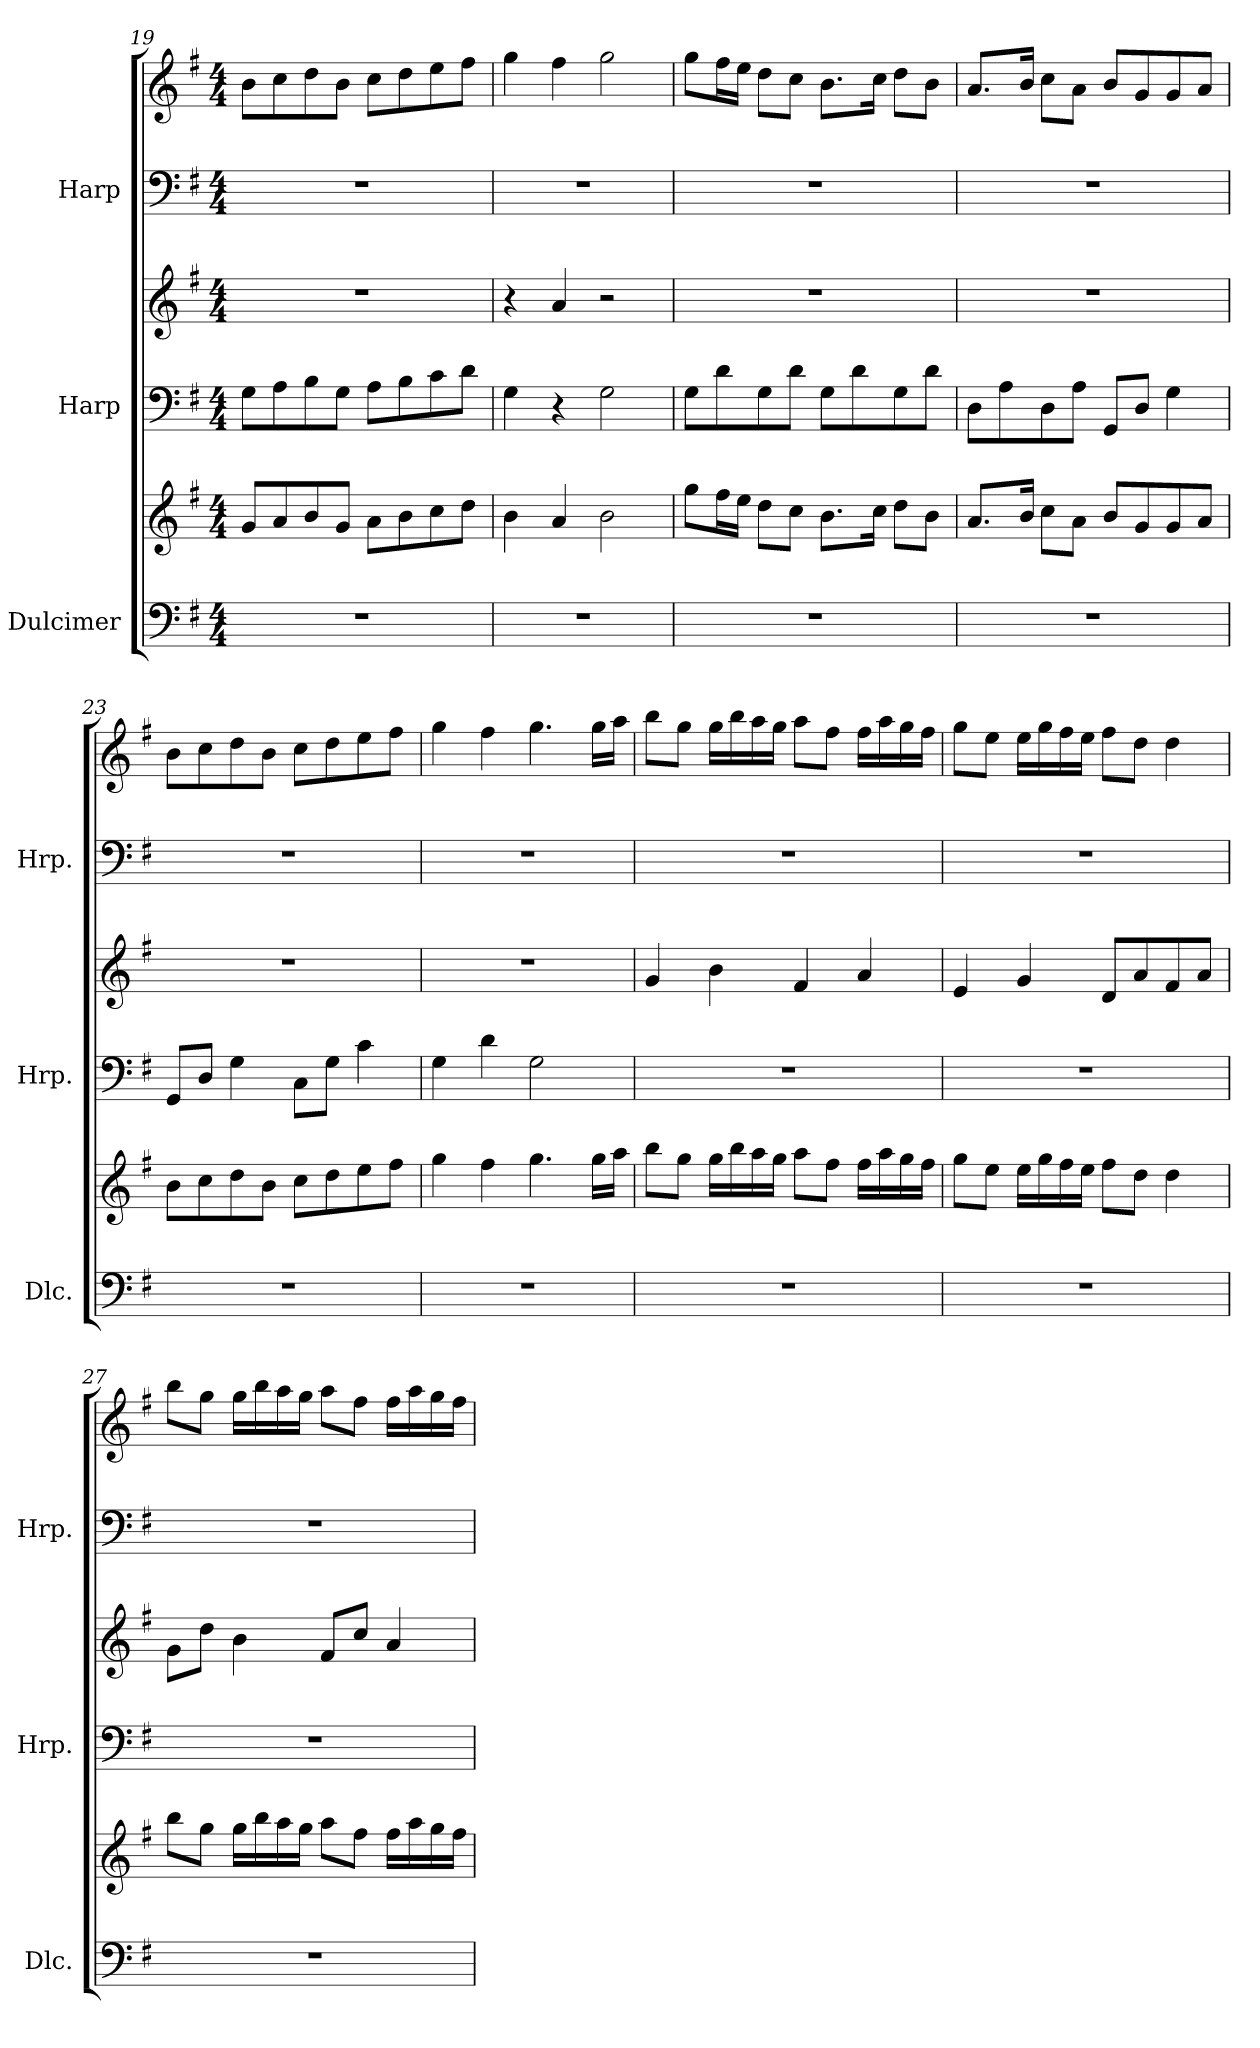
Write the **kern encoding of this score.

**kern	**kern	**kern	**kern	**kern	**kern
*part3	*part3	*part2	*part2	*part1	*part1
*staff6	*staff5	*staff4	*staff3	*staff2	*staff1
*I"Dulcimer	*	*I"Harp	*	*I"Harp	*
*I'Dlc.	*	*I'Hrp.	*	*I'Hrp.	*
*clefF4	*clefG2	*clefF4	*clefG2	*clefF4	*clefG2
*k[f#]	*k[f#]	*k[f#]	*k[f#]	*k[f#]	*k[f#]
*M4/4	*M4/4	*M4/4	*M4/4	*M4/4	*M4/4
=19	=19	=19	=19	=19	=19
1r	8g/L	8G\L	1r	1r	8b\L
.	8a/	8A\	.	.	8cc\
.	8b/	8B\	.	.	8dd\
.	8g/J	8G\J	.	.	8b\J
.	8a\L	8A\L	.	.	8cc\L
.	8b\	8B\	.	.	8dd\
.	8cc\	8c\	.	.	8ee\
.	8dd\J	8d\J	.	.	8ff#\J
=20	=20	=20	=20	=20	=20
1r	4b\	4G\	4r	1r	4gg\
.	4a/	4r	4a/	.	4ff#\
.	2b\	2G\	2r	.	2gg\
!!LO:PB:g=z
=21	=21	=21	=21	=21	=21
1r	8gg\L	8G\L	1r	1r	8gg\L
.	16ff#\L	8d\	.	.	16ff#\L
.	16ee\JJ	.	.	.	16ee\JJ
.	8dd\L	8G\	.	.	8dd\L
.	8cc\J	8d\J	.	.	8cc\J
.	8.b\L	8G\L	.	.	8.b\L
.	.	8d\	.	.	.
.	16cc\Jk	.	.	.	16cc\Jk
.	8dd\L	8G\	.	.	8dd\L
.	8b\J	8d\J	.	.	8b\J
=22	=22	=22	=22	=22	=22
1r	8.a/L	8D\L	1r	1r	8.a/L
.	.	8A\	.	.	.
.	16b/Jk	.	.	.	16b/Jk
.	8cc\L	8D\	.	.	8cc\L
.	8a\J	8A\J	.	.	8a\J
.	8b/L	8GG/L	.	.	8b/L
.	8g/	8D/J	.	.	8g/
.	8g/	4G\	.	.	8g/
.	8a/J	.	.	.	8a/J
=23	=23	=23	=23	=23	=23
1r	8b\L	8GG/L	1r	1r	8b\L
.	8cc\	8D/J	.	.	8cc\
.	8dd\	4G\	.	.	8dd\
.	8b\J	.	.	.	8b\J
.	8cc\L	8C\L	.	.	8cc\L
.	8dd\	8G\J	.	.	8dd\
.	8ee\	4c\	.	.	8ee\
.	8ff#\J	.	.	.	8ff#\J
=24	=24	=24	=24	=24	=24
1r	4gg\	4G\	1r	1r	4gg\
.	4ff#\	4d\	.	.	4ff#\
.	4.gg\	2G\	.	.	4.gg\
.	16gg\LL	.	.	.	16gg\LL
.	16aa\JJ	.	.	.	16aa\JJ
!!LO:LB:g=z
=25	=25	=25	=25	=25	=25
1r	8bb\L	1r	4g/	1r	8bb\L
.	8gg\J	.	.	.	8gg\J
.	16gg\LL	.	4b\	.	16gg\LL
.	16bb\	.	.	.	16bb\
.	16aa\	.	.	.	16aa\
.	16gg\JJ	.	.	.	16gg\JJ
.	8aa\L	.	4f#/	.	8aa\L
.	8ff#\J	.	.	.	8ff#\J
.	16ff#\LL	.	4a/	.	16ff#\LL
.	16aa\	.	.	.	16aa\
.	16gg\	.	.	.	16gg\
.	16ff#\JJ	.	.	.	16ff#\JJ
=26	=26	=26	=26	=26	=26
1r	8gg\L	1r	4e/	1r	8gg\L
.	8ee\J	.	.	.	8ee\J
.	16ee\LL	.	4g/	.	16ee\LL
.	16gg\	.	.	.	16gg\
.	16ff#\	.	.	.	16ff#\
.	16ee\JJ	.	.	.	16ee\JJ
.	8ff#\L	.	8d/L	.	8ff#\L
.	8dd\J	.	8a/	.	8dd\J
.	4dd\	.	8f#/	.	4dd\
.	.	.	8a/J	.	.
=27	=27	=27	=27	=27	=27
1r	8bb\L	1r	8g\L	1r	8bb\L
.	8gg\J	.	8dd\J	.	8gg\J
.	16gg\LL	.	4b\	.	16gg\LL
.	16bb\	.	.	.	16bb\
.	16aa\	.	.	.	16aa\
.	16gg\JJ	.	.	.	16gg\JJ
.	8aa\L	.	8f#/L	.	8aa\L
.	8ff#\J	.	8cc/J	.	8ff#\J
.	16ff#\LL	.	4a/	.	16ff#\LL
.	16aa\	.	.	.	16aa\
.	16gg\	.	.	.	16gg\
.	16ff#\JJ	.	.	.	16ff#\JJ
=	=	=	=	=	=
*-	*-	*-	*-	*-	*-
